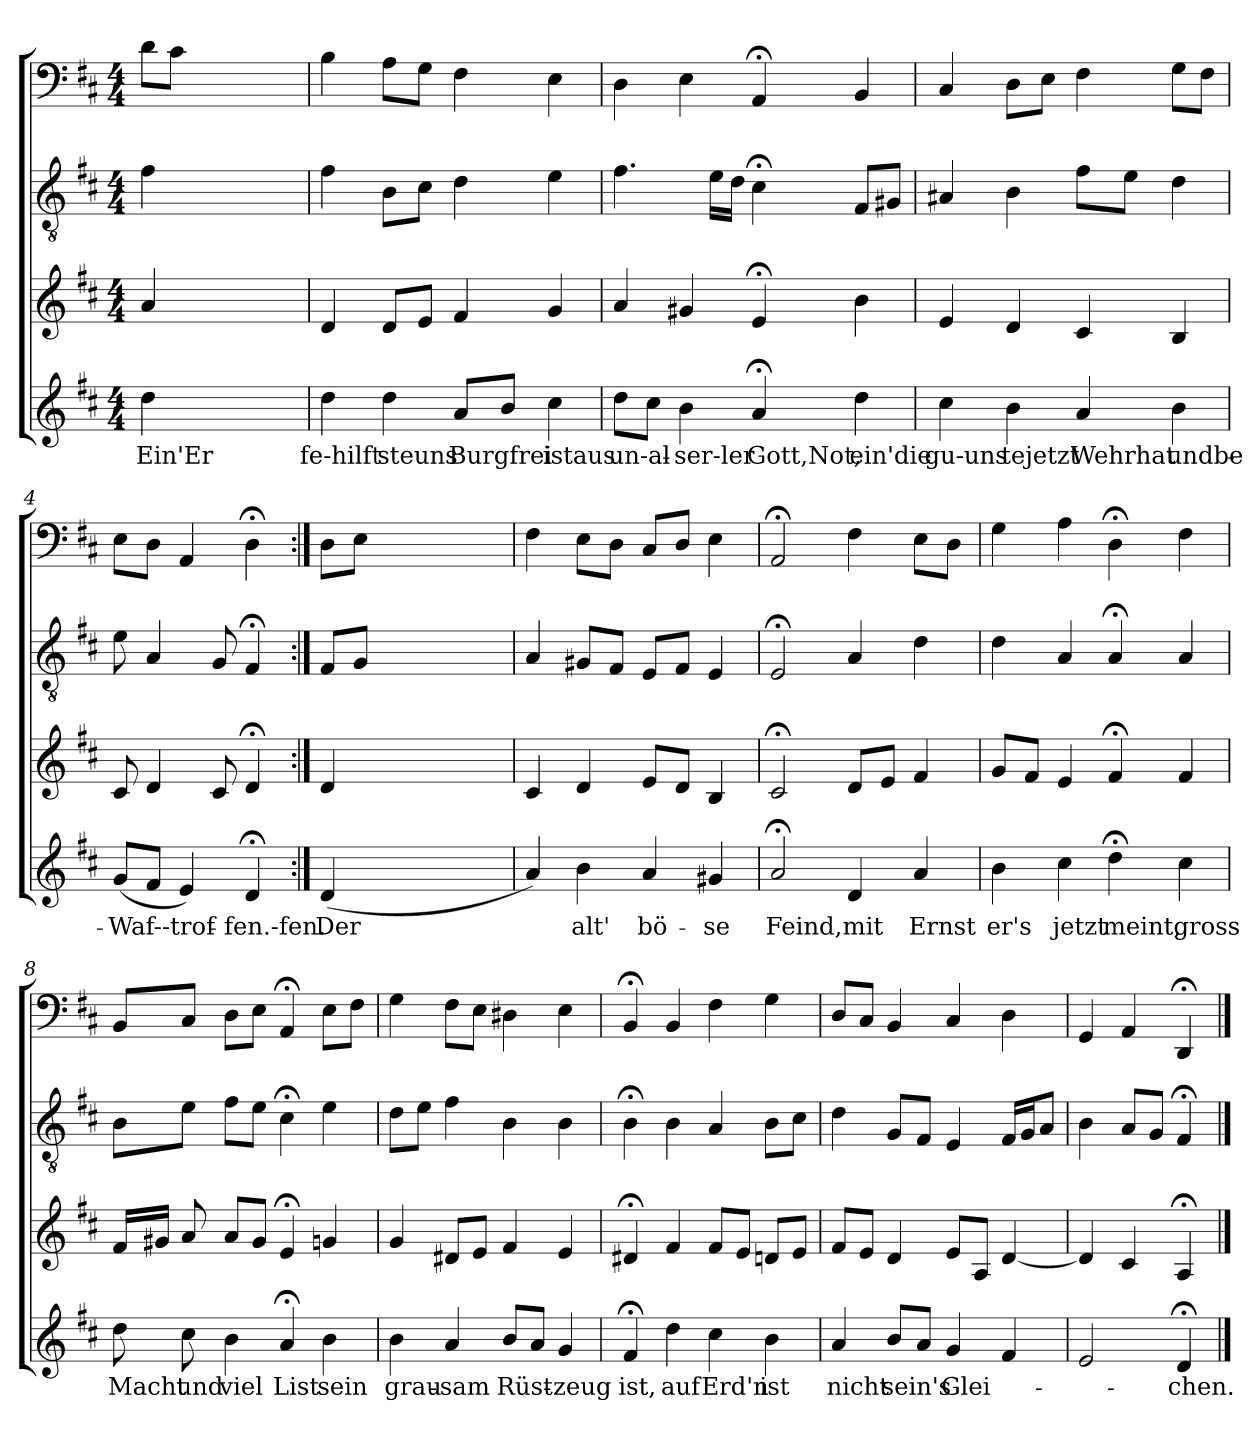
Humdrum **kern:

**kern	**text	**kern	**kern	**kern
*part4	*part4	*part3	*part2	*part1
*staff4	*staff4	*staff3	*staff2	*staff1
*clefG2	*	*clefG2	*clefGv2	*clefF4
*k[f#c#]	*	*k[f#c#]	*k[f#c#]	*k[f#c#]
*D:	*	*D:	*D:	*D:
*M4/4	*	*M4/4	*M4/4	*M4/4
=	=	=	=	=
4dd\	Ein'Er	4a/	4f#\	8d\L
.	.	.	.	8c#\J
2ryy	.	2ryy	2ryy	2ryy
4ryy	.	4ryy	4ryy	4ryy
=1	=1	=1	=1	=1
4dd\	fe-hilft	4d/	4f#\	4B\
4dd\	-steuns	8d/L	8B\L	8A\L
.	.	8e/J	8c#\J	8G\J
8a/L	Burgfrei	4f#/	4d\	4F#\
8b/J	.	.	.	.
4cc#\	istaus	4g/	4e\	4E\
=2	=2	=2	=2	=2
8dd\L	un-al-	4a/	4.f#\	4D\
8cc#\J	.	.	.	.
4b\	-ser-ler	4g#X/	.	4E\
.	.	.	16e\LL	.
.	.	.	16d\JJ	.
4a;</	Gott,Not,	4e;</	4c#;<\	4AA;</
4dd\	ein'die	4b\	8F#/L	4BB/
.	.	.	8G#X/J	.
=3	=3	=3	=3	=3
4cc#\	gu-uns	4e/	4A#X/	4C#/
4b\	-tejetzt	4d/	4B\	8D\L
.	.	.	.	8E\J
4a/	Wehrhat	4c#/	8f#\L	4F#\
.	.	.	8e\J	.
4b\	undbe-	4B/	4d\	8G\L
.	.	.	.	8F#\J
=4	=4	=4	=4	=4
(8g/L	Waf--trof-	8c#/	8e\	8E\L
8f#/J	.	4d/	4A/	8D\J
4e/)	.	.	.	4AA/
.	.	8c#/	8G/	.
4d;</	-fen.-fen.	4d;</	4F#;</	4D;<\
=:|!	=:|!	=:|!	=:|!	=:|!
(4d/	Der	4d/	8F#/L	8D\L
.	.	.	8G/J	8E\J
2ryy	.	2ryy	2ryy	2ryy
4ryy	.	4ryy	4ryy	4ryy
=5	=5	=5	=5	=5
4a/)	.	4c#/	4A/	4F#\
4b\	alt'	4d/	8G#X/L	8E\L
.	.	.	8F#/J	8D\J
4a/	bö-	8e/L	8E/L	8C#/L
.	.	8d/J	8F#/J	8D/J
4g#X/	-se	4B/	4E/	4E\
=6	=6	=6	=6	=6
2a;</	Feind,	2c#;</	2E;</	2AA;</
4d/	mit	8d/L	4A/	4F#\
.	.	8e/J	.	.
4a/	Ernst	4f#/	4d\	8E\L
.	.	.	.	8D\J
=7	=7	=7	=7	=7
4b\	er's	8g/L	4d\	4G\
.	.	8f#/J	.	.
4cc#\	jetzt	4e/	4A/	4A\
4dd;<\	meint,	4f#;</	4A;</	4D;<\
4cc#\	gross	4f#/	4A/	4F#\
=8	=8	=8	=8	=8
8dd\	Macht	16f#/LL	8B\L	8BB/L
.	.	16g#X/JJ	.	.
8cc#\	und	8a/	8e\J	8C#/J
4b\	viel	8a/L	8f#\L	8D\L
.	.	8g#/J	8e\J	8E\J
4a;</	List	4e;</	4c#;<\	4AA;</
4b\	sein	4gn/	4e\	8E\L
.	.	.	.	8F#\J
=9	=9	=9	=9	=9
4b\	grau-	4g/	8d\L	4G\
.	.	.	8e\J	.
4a/	-sam	8d#X/L	4f#\	8F#\L
.	.	8e/J	.	8E\J
8b/L	Rüst-	4f#/	4B\	4D#X\
8a/J	.	.	.	.
4g/	-zeug	4e/	4B\	4E\
=10	=10	=10	=10	=10
4f#;</	ist,	4d#X;</	4B;<\	4BB;</
4dd\	auf	4f#/	4B\	4BB/
4cc#\	Erd'n	8f#/L	4A/	4F#\
.	.	8e/J	.	.
4b\	ist	8dn/L	8B\L	4G\
.	.	8e/J	8c#\J	.
=11	=11	=11	=11	=11
4a/	nicht	8f#/L	4d\	8D/L
.	.	8e/J	.	8C#/J
8b/L	sein's	4d/	8G/L	4BB/
8a/J	.	.	8F#/J	.
4g/	Glei-	8e/L	4E/	4C#/
.	.	8A/J	.	.
4f#/	.	[4d/	16F#/LL	4D\
.	.	.	16G/J	.
.	.	.	8A/J	.
=12	=12	=12	=12	=12
2e/	.	4d/]	4B\	4GG/
.	.	4c#/	8A/L	4AA/
.	.	.	8G/J	.
4d;</	-chen.	4A;</	4F#;</	4DD;</
==	==	==	==	==
*-	*-	*-	*-	*-
